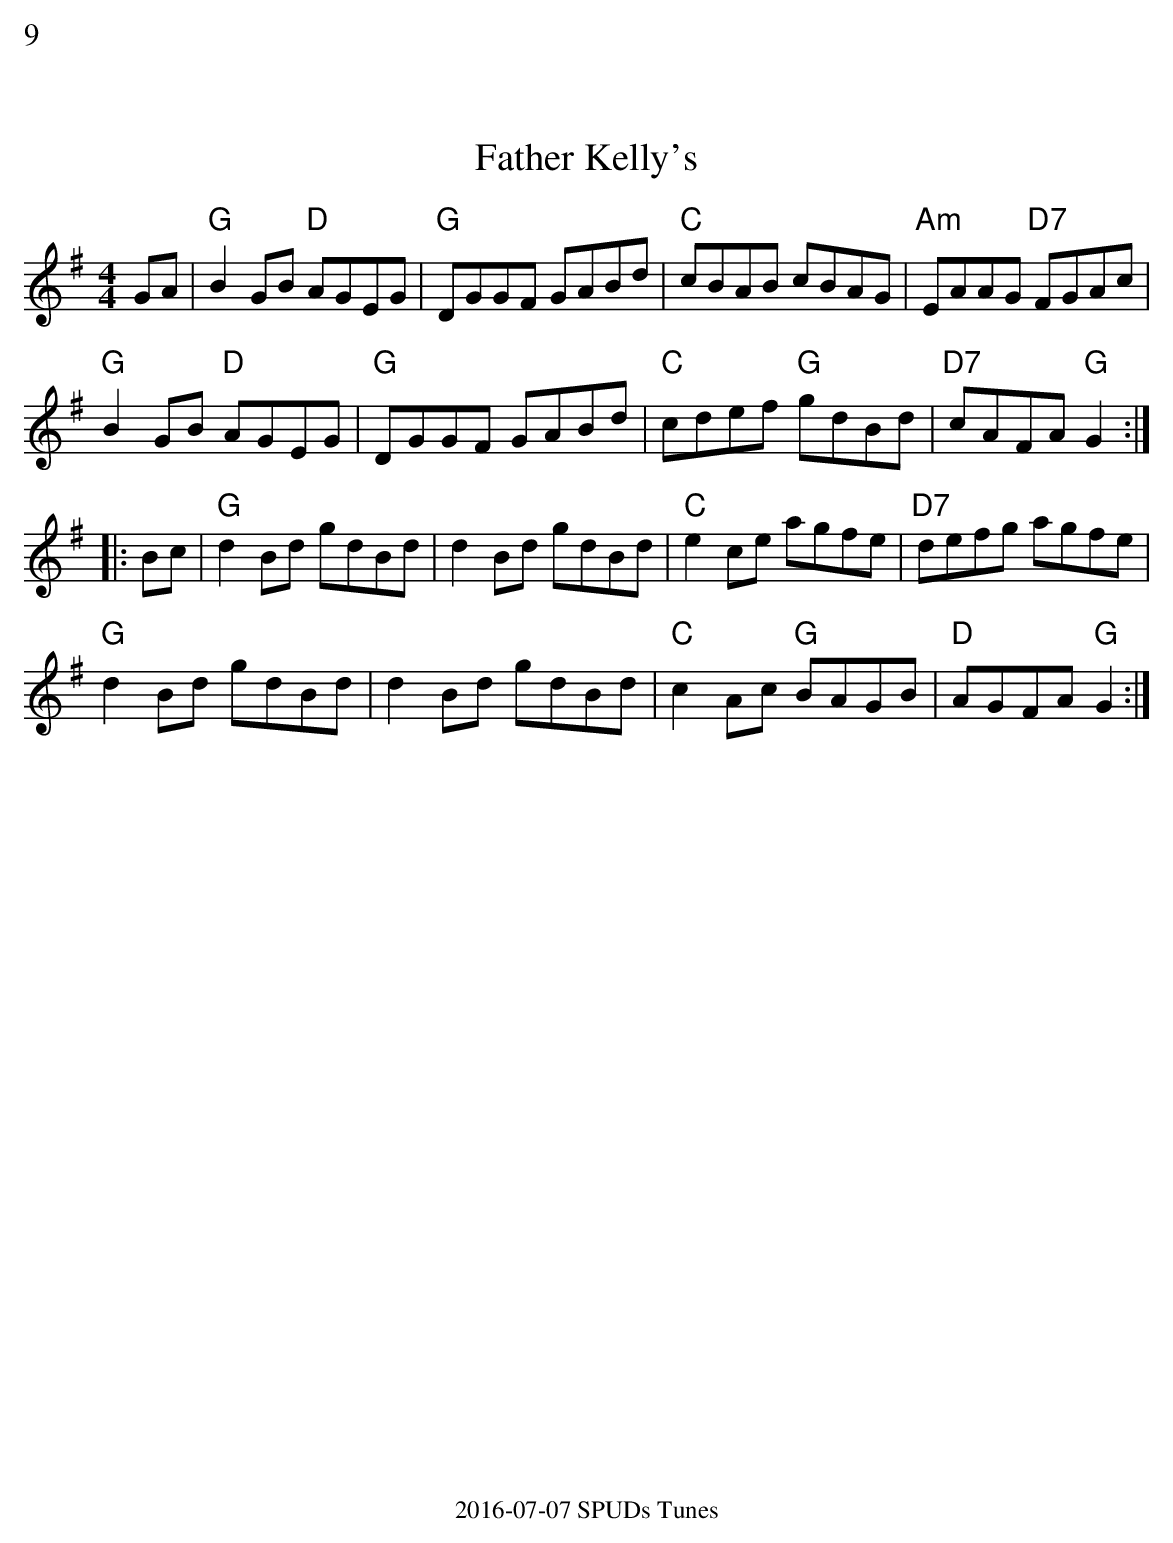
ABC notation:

X:1
%%text 9
T:Father Kelly's
M:4/4
K:G
GA|"G"B2GB "D"AGEG|"G"DGGF GABd|"C"cBAB cBAG|"Am"EAAG "D7"FGAc|
"G"B2GB "D"AGEG|"G"DGGF GABd|"C"cdef "G"gdBd|"D7"cAFA "G"G2:|
|:Bc|"G"d2Bd gdBd|d2Bd gdBd|"C"e2ce agfe|"D7"defg agfe|
"G"d2Bd gdBd|d2Bd gdBd|"C"c2Ac "G"BAGB|"D"AGFA "G"G2:|
